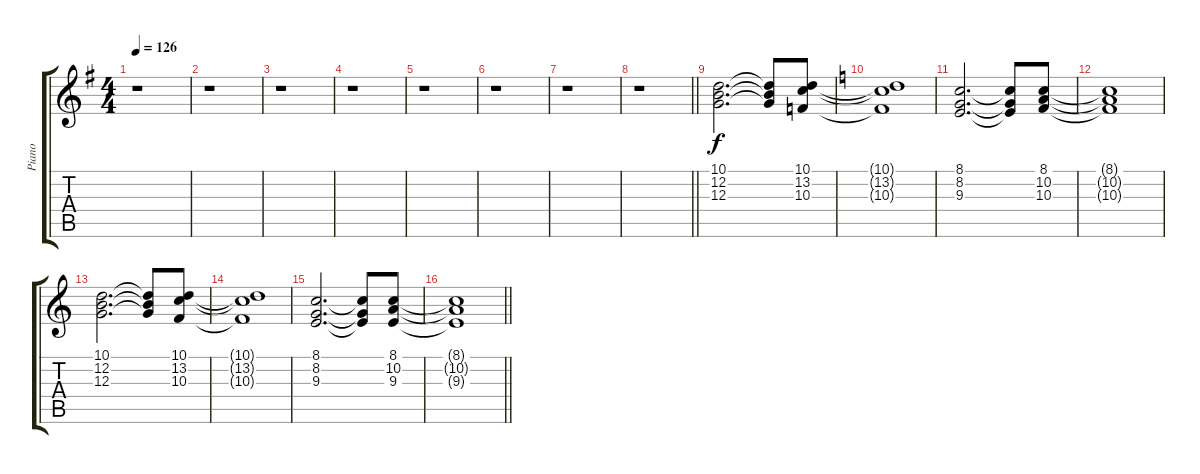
\track ("Piano" "Piano") {instrument brightacousticpiano}
\staff {score tabs}
\tuning (E4 B3 G3 D3 A2 E2) {hide}
\ts (4 4)
\tempo 126
\clef g2
\ks g
r.1{dy f} |
r.1 |
r.1 |
r.1 |
r.1 |
r.1 |
r.1 |
\barLineRight lightlight
r.1 |
(10.1 12.2 12.3).2{d} (10.1{t} 12.2{t} 12.3{t}).8 (10.1 13.2 10.3).8 |
\ks c
(10.1{t} 13.2{t} 10.3{t}).1 |
(8.1 8.2 9.3).2{d} (8.1{t} 8.2{t} 9.3{t}).8 (8.1 10.2 10.3).8 |
(8.1{t} 10.2{t} 10.3{t}).1 |
(10.1 12.2 12.3).2{d} (10.1{t} 12.2{t} 12.3{t}).8 (10.1 13.2 10.3).8 |
(10.1{t} 13.2{t} 10.3{t}).1 |
(8.1 8.2 9.3).2{d} (8.1{t} 8.2{t} 9.3{t}).8 (8.1 10.2 9.3).8 |
\barLineRight lightlight
(8.1{t} 10.2{t} 9.3{t}).1
